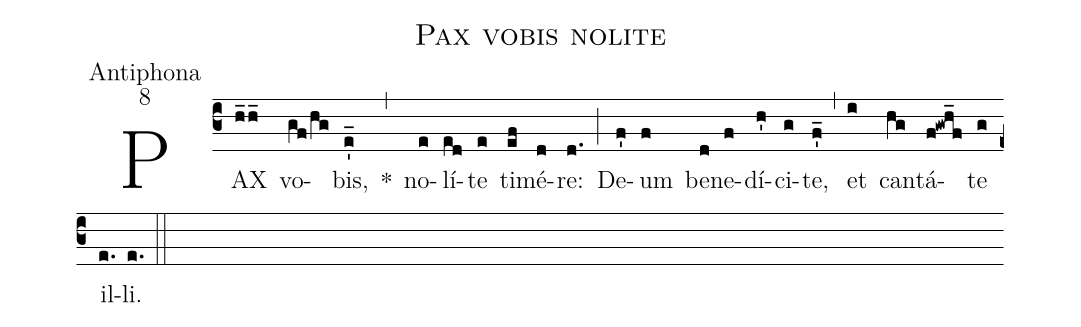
name:Pax vobis nolite;
office-part:Antiphona;
mode:8;
%%
(c3) PAX(h_2/h_) vo(gf/hg)bis,(e'_) *(,) no(e)lí(ed)te(e) ti(ef)mé(d)re:(d.) (;) De(f')um(f) be(d)ne(f)dí(h')ci(g)te,(f'_) (,) et(i) can(hg)tá(f!gwh_f)te(g) il(e.)li.(e.) (::)
